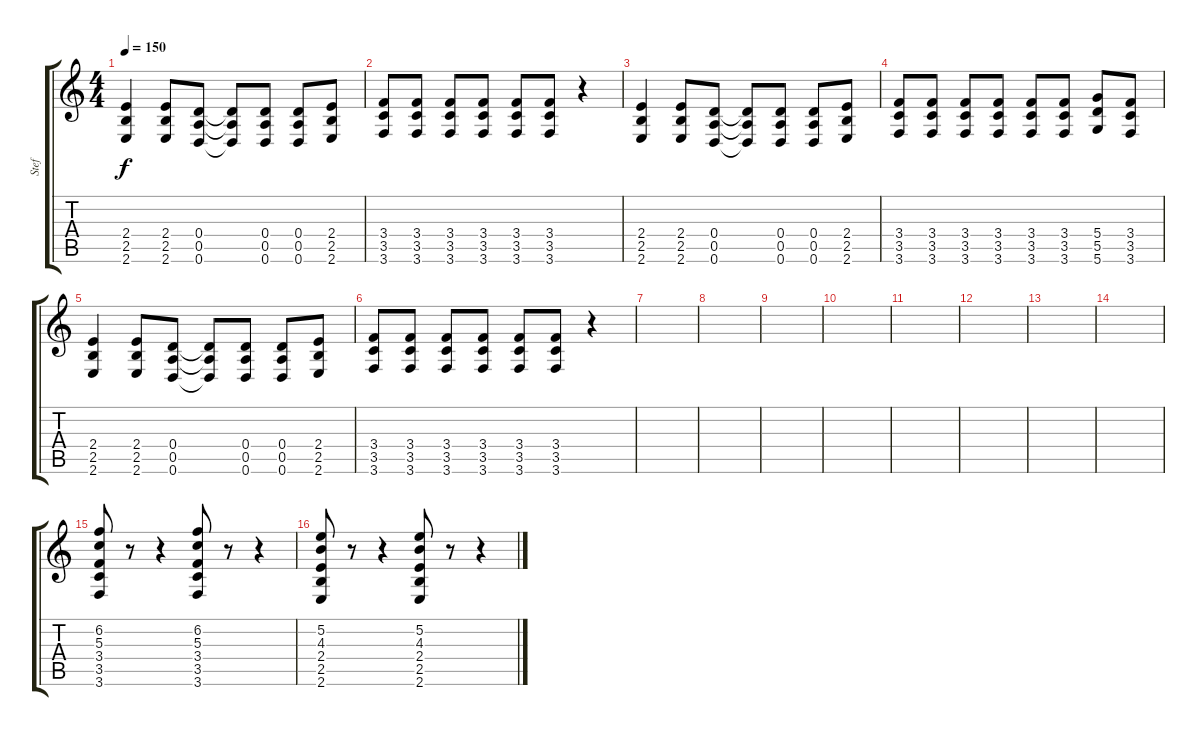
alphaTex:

\track ("Stef" "Stef") {instrument distortionguitar}
\staff {score tabs}
\tuning (E4 B3 G3 D3 A2 D2) {hide}
\ts (4 4)
\tempo 150
\clef g2
\ks c
(2.4 2.5 2.6).4{dy f} (2.4 2.5 2.6).8 (0.4 0.5 0.6).8 (0.4{t} 0.5{t} 0.6{t}).8 (0.4 0.5 0.6).8 (0.4 0.5 0.6).8 (2.4 2.5 2.6).8 |
(3.4 3.5 3.6).8 (3.4 3.5 3.6).8 (3.4 3.5 3.6).8 (3.4 3.5 3.6).8 (3.4 3.5 3.6).8 (3.4 3.5 3.6).8 r.4 |
(2.4 2.5 2.6).4 (2.4 2.5 2.6).8 (0.4 0.5 0.6).8 (0.4{t} 0.5{t} 0.6{t}).8 (0.4 0.5 0.6).8 (0.4 0.5 0.6).8 (2.4 2.5 2.6).8 |
(3.4 3.5 3.6).8 (3.4 3.5 3.6).8 (3.4 3.5 3.6).8 (3.4 3.5 3.6).8 (3.4 3.5 3.6).8 (3.4 3.5 3.6).8 (5.4 5.5 5.6).8 (3.4 3.5 3.6).8 |
(2.4 2.5 2.6).4 (2.4 2.5 2.6).8 (0.4 0.5 0.6).8 (0.4{t} 0.5{t} 0.6{t}).8 (0.4 0.5 0.6).8 (0.4 0.5 0.6).8 (2.4 2.5 2.6).8 |
(3.4 3.5 3.6).8 (3.4 3.5 3.6).8 (3.4 3.5 3.6).8 (3.4 3.5 3.6).8 (3.4 3.5 3.6).8 (3.4 3.5 3.6).8 r.4 |
|
|
|
|
|
|
|
|
(6.2 5.3 3.4 3.5 3.6).8{instrument electricguitarclean} r.8 r.4 (6.2 5.3 3.4 3.5 3.6).8 r.8 r.4 |
(5.2 4.3 2.4 2.5 2.6).8{instrument electricguitarclean} r.8 r.4 (5.2 4.3 2.4 2.5 2.6).8 r.8 r.4
